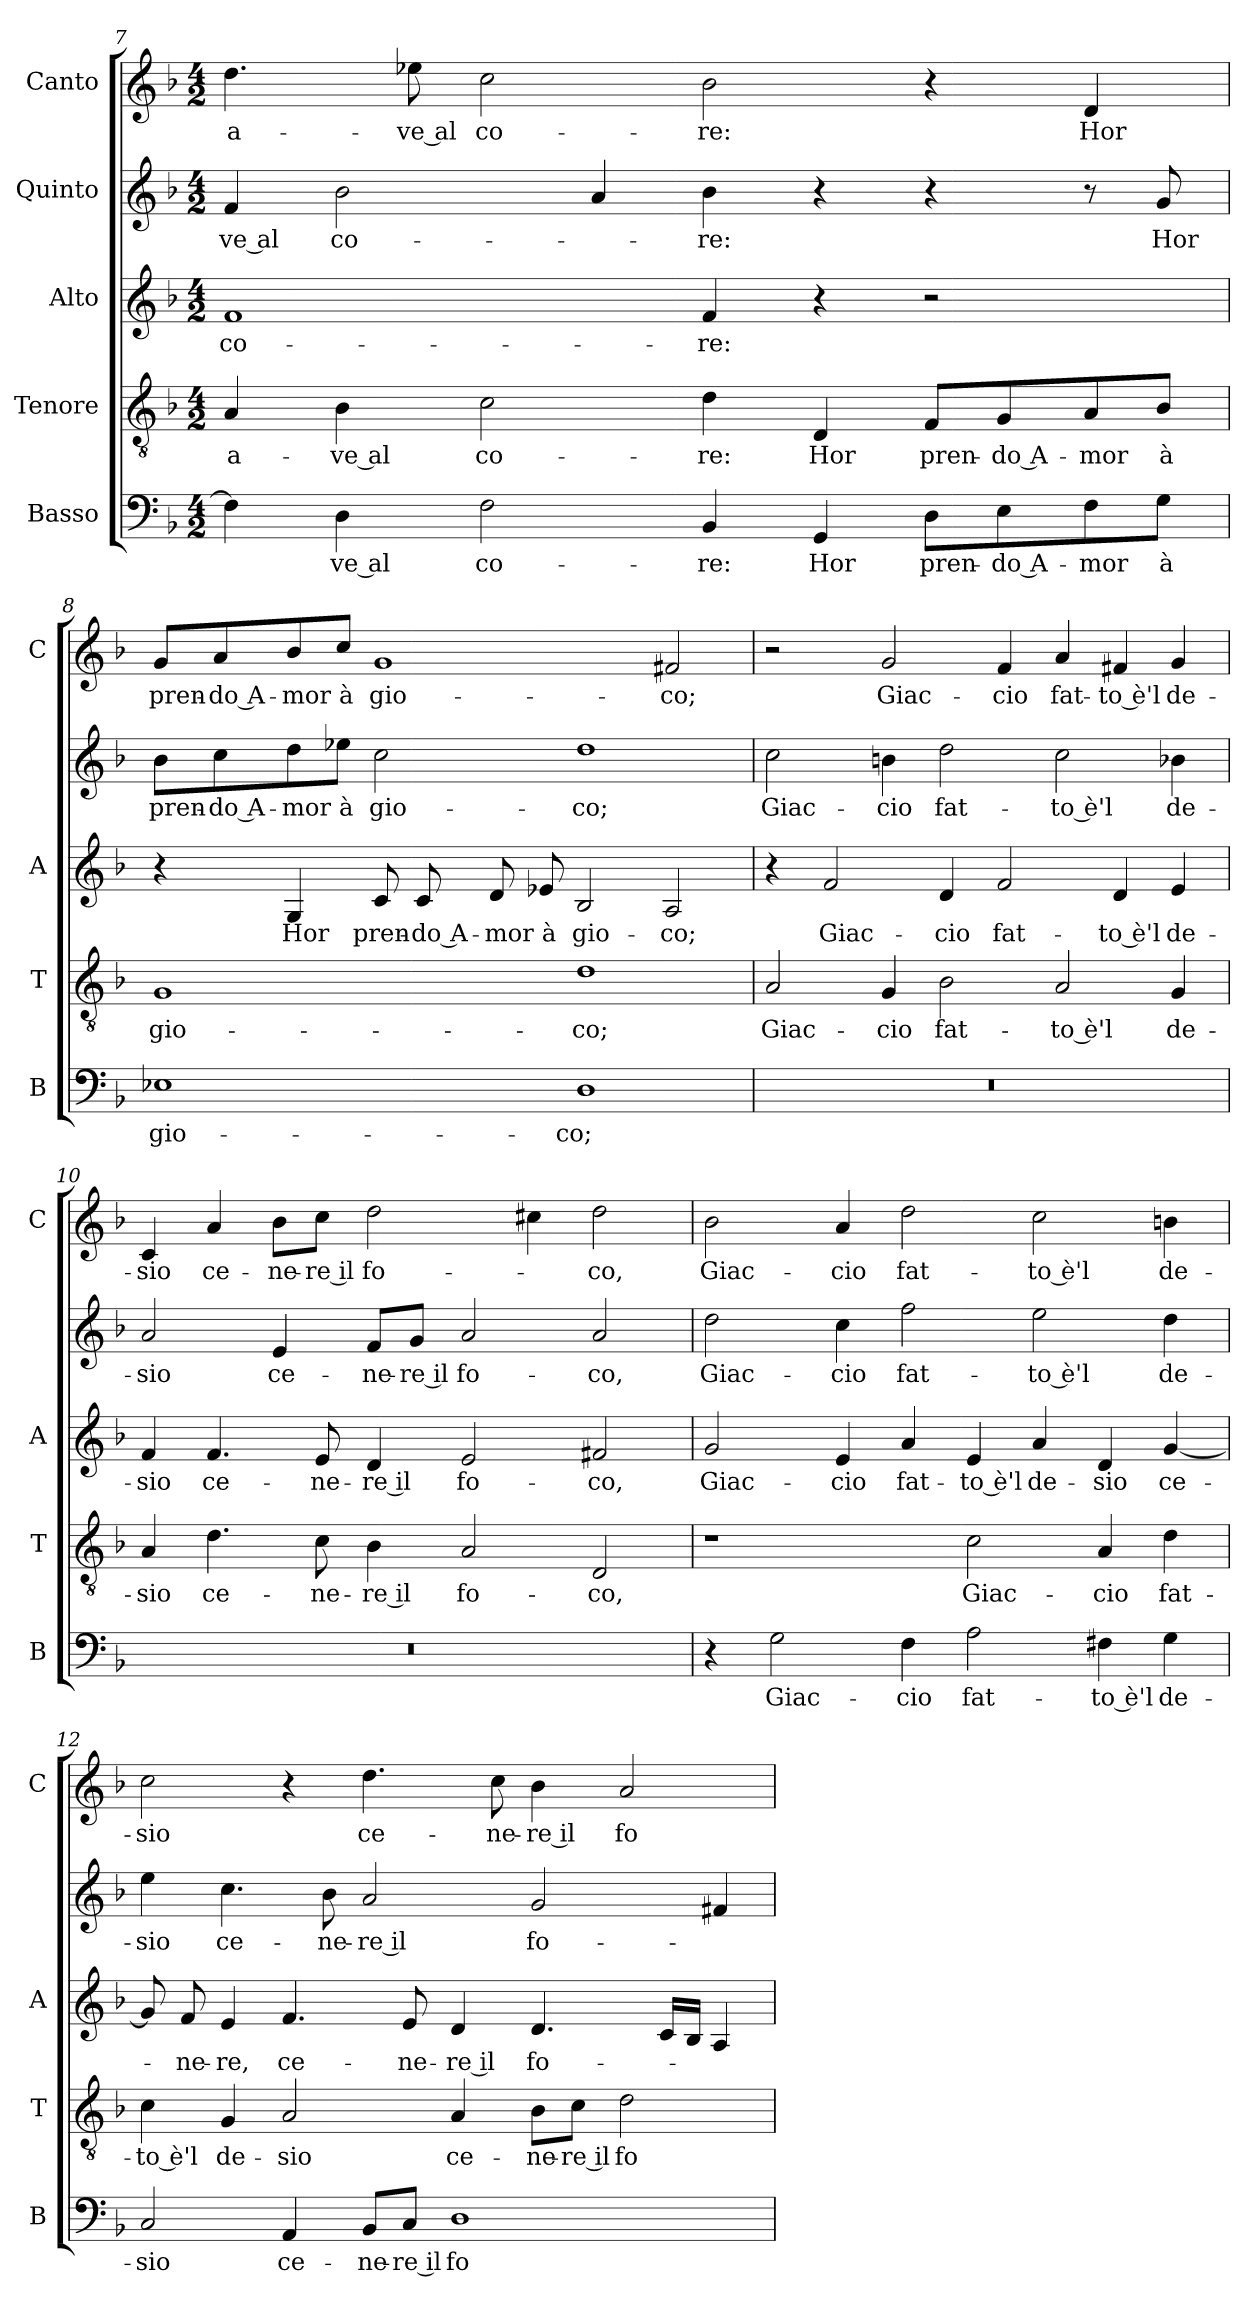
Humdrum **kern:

**kern	**text	**kern	**text	**kern	**text	**kern	**text	**kern	**text
*part5	*part5	*part4	*part4	*part3	*part3	*part2	*part2	*part1	*part1
*staff5	*staff5	*staff4	*staff4	*staff3	*staff3	*staff2	*staff2	*staff1	*staff1
*I"Basso	*	*I"Tenore	*	*I"Alto	*	*I"Quinto	*	*I"Canto	*
*I'B	*	*I'T	*	*I'A	*	*	*	*I'C	*
*clefF4	*	*clefGv2	*	*clefG2	*	*clefG2	*	*clefG2	*
*k[b-]	*	*k[b-]	*	*k[b-]	*	*k[b-]	*	*k[b-]	*
*F:	*	*F:	*	*F:	*	*F:	*	*F:	*
*M4/2	*	*M4/2	*	*M4/2	*	*M4/2	*	*M4/2	*
=7	=7	=7	=7	=7	=7	=7	=7	=7	=7
!	!	!	!LO:LY:b	!	!LO:LY:b	!	!LO:LY:b	!	!LO:LY:b
4F\]	.	4A/	-a-	1f	co-	4f/	-ve al	4.dd\	-a-
!	!LO:LY:b	!	!LO:LY:b	!	!	!	!LO:LY:b	!	!
4D\	-ve al	4B-\	-ve al	.	.	2b-\	co-	.	.
!	!	!	!	!	!	!	!	!	!LO:LY:b
.	.	.	.	.	.	.	.	8ee-X\	-ve al
!	!LO:LY:b	!	!LO:LY:b	!	!	!	!	!	!LO:LY:b
2F\	co-	2c\	co-	.	.	.	.	2cc\	co-
.	.	.	.	.	.	4a/	.	.	.
!	!LO:LY:b	!	!LO:LY:b	!	!LO:LY:b	!	!LO:LY:b	!	!LO:LY:b
4BB-/	-re:	4d\	-re:	4f/	-re:	4b-\	-re:	2b-\	-re:
!	!LO:LY:b	!	!LO:LY:b	!	!	!	!	!	!
4GG/	Hor	4D/	Hor	4r	.	4r	.	.	.
!	!LO:LY:b	!	!LO:LY:b	!	!	!	!	!	!
8D\L	pren-	8F/L	pren-	2r	.	4r	.	4r	.
!	!LO:LY:b	!	!LO:LY:b	!	!	!	!	!	!
8E\	-do A-	8G/	-do A-	.	.	.	.	.	.
!	!LO:LY:b	!	!LO:LY:b	!	!	!	!	!	!LO:LY:b
8F\	-mor	8A/	-mor	.	.	8r	.	4d/	Hor
!	!LO:LY:b	!	!LO:LY:b	!	!	!	!LO:LY:b	!	!
8G\J	à	8B-/J	à	.	.	8g/	Hor	.	.
!!LO:LB:g=z
=8	=8	=8	=8	=8	=8	=8	=8	=8	=8
!	!LO:LY:b	!	!LO:LY:b	!	!	!	!LO:LY:b	!	!LO:LY:b
1E-X	gio-	1G	gio-	4r	.	8b-\L	pren-	8g/L	pren-
!	!	!	!	!	!	!	!LO:LY:b	!	!LO:LY:b
.	.	.	.	.	.	8cc\	-do A-	8a/	-do A-
!	!	!	!	!	!LO:LY:b	!	!LO:LY:b	!	!LO:LY:b
.	.	.	.	4G/	Hor	8dd\	-mor	8b-/	-mor
!	!	!	!	!	!	!	!LO:LY:b	!	!LO:LY:b
.	.	.	.	.	.	8ee-X\J	à	8cc/J	à
!	!	!	!	!	!LO:LY:b	!	!LO:LY:b	!	!LO:LY:b
.	.	.	.	8c/	pren-	2cc\	gio-	1g	gio-
!	!	!	!	!	!LO:LY:b	!	!	!	!
.	.	.	.	8c/	-do A-	.	.	.	.
!	!	!	!	!	!LO:LY:b	!	!	!	!
.	.	.	.	8d/	-mor	.	.	.	.
!	!	!	!	!	!LO:LY:b	!	!	!	!
.	.	.	.	8e-X/	à	.	.	.	.
!	!LO:LY:b	!	!LO:LY:b	!	!LO:LY:b	!	!LO:LY:b	!	!
1D	-co;	1d	-co;	2B-/	gio-	1dd	-co;	.	.
!	!	!	!	!	!LO:LY:b	!	!	!	!LO:LY:b
.	.	.	.	2A/	-co;	.	.	2f#X/	-co;
=9	=9	=9	=9	=9	=9	=9	=9	=9	=9
!	!	!	!LO:LY:b	!	!	!	!LO:LY:b	!	!
0r	.	2A/	Giac-	4r	.	2cc\	Giac-	2r	.
!	!	!	!	!	!LO:LY:b	!	!	!	!
.	.	.	.	2f/	Giac-	.	.	.	.
!	!	!	!LO:LY:b	!	!	!	!LO:LY:b	!	!LO:LY:b
.	.	4G/	-cio	.	.	4bn\	-cio	2g/	Giac-
!	!	!	!LO:LY:b	!	!LO:LY:b	!	!LO:LY:b	!	!
.	.	2B-\	fat-	4d/	-cio	2dd\	fat-	.	.
!	!	!	!	!	!LO:LY:b	!	!	!	!LO:LY:b
.	.	.	.	2f/	fat-	.	.	4f/	-cio
!	!	!	!LO:LY:b	!	!	!	!LO:LY:b	!	!LO:LY:b
.	.	2A/	-to è'l	.	.	2cc\	-to è'l	4a/	fat-
!	!	!	!	!	!LO:LY:b	!	!	!	!LO:LY:b
.	.	.	.	4d/	-to è'l	.	.	4f#X/	-to è'l
!	!	!	!LO:LY:b	!	!LO:LY:b	!	!LO:LY:b	!	!LO:LY:b
.	.	4G/	de-	4e/	de-	4b-X\	de-	4g/	de-
=10	=10	=10	=10	=10	=10	=10	=10	=10	=10
!	!	!	!LO:LY:b	!	!LO:LY:b	!	!LO:LY:b	!	!LO:LY:b
0r	.	4A/	-sio	4f/	-sio	2a/	-sio	4c/	-sio
!	!	!	!LO:LY:b	!	!LO:LY:b	!	!	!	!LO:LY:b
.	.	4.d\	ce-	4.f/	ce-	.	.	4a/	ce-
!	!	!	!	!	!	!	!LO:LY:b	!	!LO:LY:b
.	.	.	.	.	.	4e/	ce-	8b-\L	-ne-
!	!	!	!LO:LY:b	!	!LO:LY:b	!	!	!	!LO:LY:b
.	.	8c\	-ne-	8e/	-ne-	.	.	8cc\J	-re il
!	!	!	!LO:LY:b	!	!LO:LY:b	!	!LO:LY:b	!	!LO:LY:b
.	.	4B-\	-re il	4d/	-re il	8f/L	-ne-	2dd\	fo-
!	!	!	!	!	!	!	!LO:LY:b	!	!
.	.	.	.	.	.	8g/J	-re il	.	.
!	!	!	!LO:LY:b	!	!LO:LY:b	!	!LO:LY:b	!	!
.	.	2A/	fo-	2e/	fo-	2a/	fo-	.	.
.	.	.	.	.	.	.	.	4cc#X\	.
!	!	!	!LO:LY:b	!	!LO:LY:b	!	!LO:LY:b	!	!LO:LY:b
.	.	2D/	-co,	2f#X/	-co,	2a/	-co,	2dd\	-co,
!!LO:PB:g=z
=11	=11	=11	=11	=11	=11	=11	=11	=11	=11
!	!	!	!	!	!LO:LY:b	!	!LO:LY:b	!	!LO:LY:b
4r	.	1r	.	2g/	Giac-	2dd\	Giac-	2b-\	Giac-
!	!LO:LY:b	!	!	!	!	!	!	!	!
2G\	Giac-	.	.	.	.	.	.	.	.
!	!	!	!	!	!LO:LY:b	!	!LO:LY:b	!	!LO:LY:b
.	.	.	.	4e/	-cio	4cc\	-cio	4a/	-cio
!	!LO:LY:b	!	!	!	!LO:LY:b	!	!LO:LY:b	!	!LO:LY:b
4F\	-cio	.	.	4a/	fat-	2ff\	fat-	2dd\	fat-
!	!LO:LY:b	!	!LO:LY:b	!	!LO:LY:b	!	!	!	!
2A\	fat-	2c\	Giac-	4e/	-to è'l	.	.	.	.
!	!	!	!	!	!LO:LY:b	!	!LO:LY:b	!	!LO:LY:b
.	.	.	.	4a/	de-	2ee\	-to è'l	2cc\	-to è'l
!	!LO:LY:b	!	!LO:LY:b	!	!LO:LY:b	!	!	!	!
4F#X\	-to è'l	4A/	-cio	4d/	-sio	.	.	.	.
!	!LO:LY:b	!	!LO:LY:b	!	!LO:LY:b	!	!LO:LY:b	!	!LO:LY:b
4G\	de-	4d\	fat-	[4g/	ce-	4dd\	de-	4bn\	de-
=12	=12	=12	=12	=12	=12	=12	=12	=12	=12
!	!LO:LY:b	!	!LO:LY:b	!	!	!	!LO:LY:b	!	!LO:LY:b
2C/	-sio	4c\	-to è'l	8g/]	.	4ee\	-sio	2cc\	-sio
!	!	!	!	!	!LO:LY:b	!	!	!	!
.	.	.	.	8f/	-ne-	.	.	.	.
!	!	!	!LO:LY:b	!	!LO:LY:b	!	!LO:LY:b	!	!
.	.	4G/	de-	4e/	-re,	4.cc\	ce-	.	.
!	!LO:LY:b	!	!LO:LY:b	!	!LO:LY:b	!	!	!	!
4AA/	ce-	2A/	-sio	4.f/	ce-	.	.	4r	.
!	!	!	!	!	!	!	!LO:LY:b	!	!
.	.	.	.	.	.	8b-\	-ne-	.	.
!	!LO:LY:b	!	!	!	!	!	!LO:LY:b	!	!LO:LY:b
8BB-/L	-ne-	.	.	.	.	2a/	-re il	4.dd\	ce-
!	!LO:LY:b	!	!	!	!LO:LY:b	!	!	!	!
8C/J	-re il	.	.	8e/	-ne-	.	.	.	.
!	!LO:LY:b	!	!LO:LY:b	!	!LO:LY:b	!	!	!	!
1D	fo-	4A/	ce-	4d/	-re il	.	.	.	.
!	!	!	!	!	!	!	!	!	!LO:LY:b
.	.	.	.	.	.	.	.	8cc\	-ne-
!	!	!	!LO:LY:b	!	!LO:LY:b	!	!LO:LY:b	!	!LO:LY:b
.	.	8B-\L	-ne-	4.d/	fo-	2g/	fo-	4b-\	-re il
!	!	!	!LO:LY:b	!	!	!	!	!	!
.	.	8c\J	-re il	.	.	.	.	.	.
!	!	!	!LO:LY:b	!	!	!	!	!	!LO:LY:b
.	.	2d\	fo-	.	.	.	.	2a/	fo-
.	.	.	.	16c/LL	.	.	.	.	.
.	.	.	.	16B-/JJ	.	.	.	.	.
.	.	.	.	4A/	.	4f#X/	.	.	.
=	=	=	=	=	=	=	=	=	=
*-	*-	*-	*-	*-	*-	*-	*-	*-	*-
